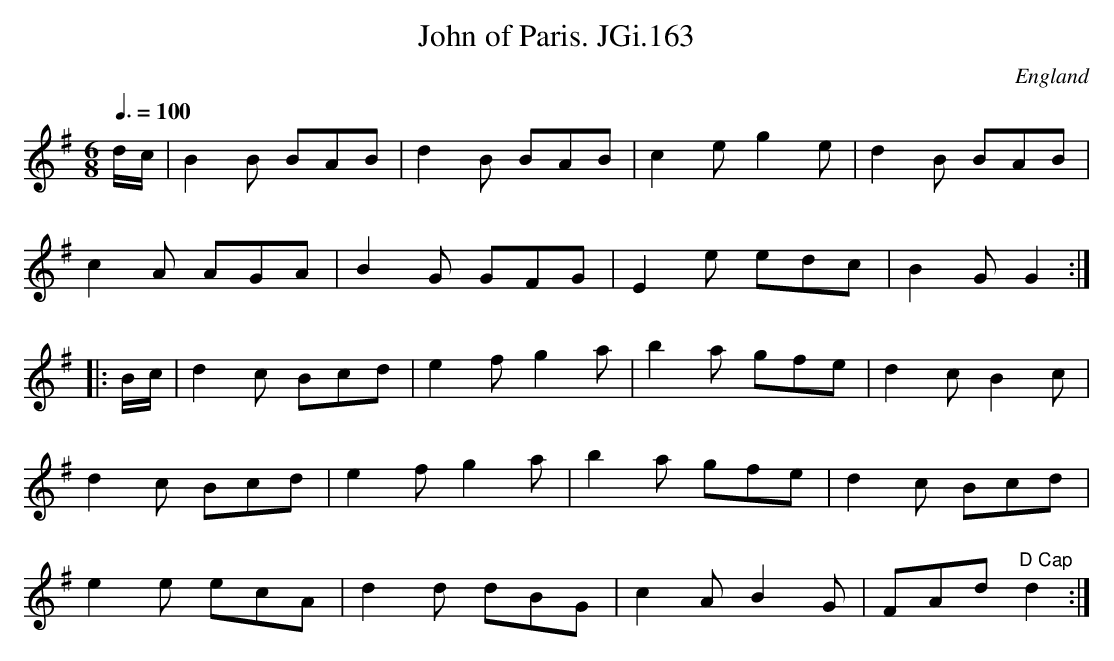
X:1
T:John of Paris. JGi.163
M:6/8
L:1/8
Q:3/8=100
O:England
K:G major
d/c/|B2B BAB|d2B BAB|c2eg2e|d2B BAB|
c2A AGA|B2G GFG|E2e edc|B2GG2:|
|:B/c/|d2c Bcd|e2fg2a|b2a gfe|d2cB2c|
d2c Bcd|e2fg2a|b2a gfe|d2c Bcd|
e2e ecA|d2d dBG|c2AB2G|FAd"D Cap"d2:|
